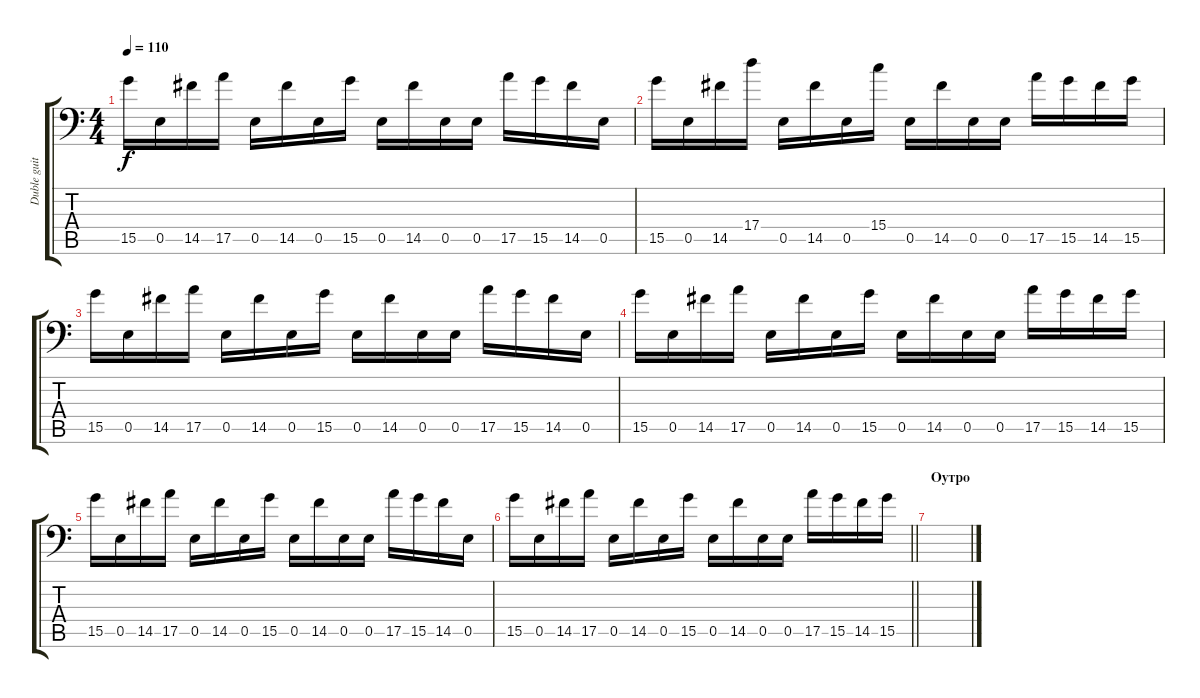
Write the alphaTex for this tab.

\track ("Duble guitar" "Duble guit") {instrument distortionguitar}
\staff {score tabs}
\tuning (B3 G3 D3 A2 E2 A1) {hide}
\ts (4 4)
\tempo 110
\clef f4
\ks c
15.5.16{dy f} 0.5.16 14.5.16 17.5.16 0.5.16 14.5.16 0.5.16 15.5.16 0.5.16 14.5.16 0.5.16 0.5.16 17.5.16 15.5.16 14.5.16 0.5.16 |
15.5.16 0.5.16 14.5.16 17.4.16 0.5.16 14.5.16 0.5.16 15.4.16 0.5.16 14.5.16 0.5.16 0.5.16 17.5.16 15.5.16 14.5.16 15.5.16 |
15.5.16 0.5.16 14.5.16 17.5.16 0.5.16 14.5.16 0.5.16 15.5.16 0.5.16 14.5.16 0.5.16 0.5.16 17.5.16 15.5.16 14.5.16 0.5.16 |
15.5.16 0.5.16 14.5.16 17.5.16 0.5.16 14.5.16 0.5.16 15.5.16 0.5.16 14.5.16 0.5.16 0.5.16 17.5.16 15.5.16 14.5.16 15.5.16 |
15.5.16 0.5.16 14.5.16 17.5.16 0.5.16 14.5.16 0.5.16 15.5.16 0.5.16 14.5.16 0.5.16 0.5.16 17.5.16 15.5.16 14.5.16 0.5.16 |
\barLineRight lightlight
15.5.16 0.5.16 14.5.16 17.5.16 0.5.16 14.5.16 0.5.16 15.5.16 0.5.16 14.5.16 0.5.16 0.5.16 17.5.16 15.5.16 14.5.16 15.5.16 |
\section ("" "Оутро")
